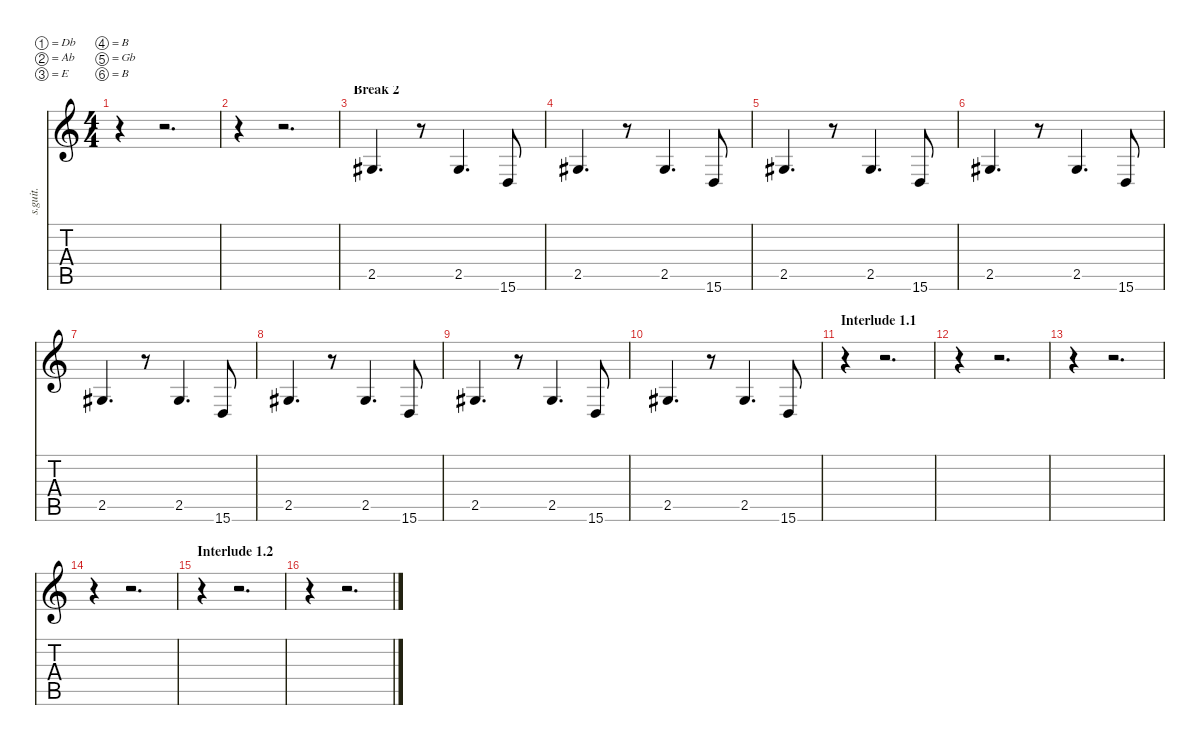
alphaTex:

\defaultSystemsLayout 4
\hideDynamics
\bracketExtendMode nobrackets
\track ("Craig Jones" "s.guit.") {instrument lead2sawtooth}
\staff {score tabs}
\tuning (Db6 Ab3 E3 B2 Gb2 B0)
\displaytranspose 12
\ts (4 4)
\tempo (210 hide)
\clef g2
\ks c
r.4{dy fff} r.2{d} |
r.4 r.2{d} |
\section ("" "Break 2")
2.5{acc #}.4{d lyrics (0 "") lyrics (1 "") lyrics (2 "") lyrics (3 "") lyrics (4 "")} r.8 2.5{acc #}.4{d lyrics (0 "") lyrics (1 "") lyrics (2 "") lyrics (3 "") lyrics (4 "")} 15.6.8{lyrics (0 "") lyrics (1 "") lyrics (2 "") lyrics (3 "") lyrics (4 "")} |
2.5{acc #}.4{d lyrics (0 "") lyrics (1 "") lyrics (2 "") lyrics (3 "") lyrics (4 "")} r.8 2.5{acc #}.4{d lyrics (0 "") lyrics (1 "") lyrics (2 "") lyrics (3 "") lyrics (4 "")} 15.6.8{lyrics (0 "") lyrics (1 "") lyrics (2 "") lyrics (3 "") lyrics (4 "")} |
2.5{acc #}.4{d lyrics (0 "") lyrics (1 "") lyrics (2 "") lyrics (3 "") lyrics (4 "")} r.8 2.5{acc #}.4{d lyrics (0 "") lyrics (1 "") lyrics (2 "") lyrics (3 "") lyrics (4 "")} 15.6.8{lyrics (0 "") lyrics (1 "") lyrics (2 "") lyrics (3 "") lyrics (4 "")} |
2.5{acc #}.4{d lyrics (0 "") lyrics (1 "") lyrics (2 "") lyrics (3 "") lyrics (4 "")} r.8 2.5{acc #}.4{d lyrics (0 "") lyrics (1 "") lyrics (2 "") lyrics (3 "") lyrics (4 "")} 15.6.8{lyrics (0 "") lyrics (1 "") lyrics (2 "") lyrics (3 "") lyrics (4 "")} |
2.5{acc #}.4{d lyrics (0 "") lyrics (1 "") lyrics (2 "") lyrics (3 "") lyrics (4 "")} r.8 2.5{acc #}.4{d lyrics (0 "") lyrics (1 "") lyrics (2 "") lyrics (3 "") lyrics (4 "")} 15.6.8{lyrics (0 "") lyrics (1 "") lyrics (2 "") lyrics (3 "") lyrics (4 "")} |
2.5{acc #}.4{d lyrics (0 "") lyrics (1 "") lyrics (2 "") lyrics (3 "") lyrics (4 "")} r.8 2.5{acc #}.4{d lyrics (0 "") lyrics (1 "") lyrics (2 "") lyrics (3 "") lyrics (4 "")} 15.6.8{lyrics (0 "") lyrics (1 "") lyrics (2 "") lyrics (3 "") lyrics (4 "")} |
2.5{acc #}.4{d lyrics (0 "") lyrics (1 "") lyrics (2 "") lyrics (3 "") lyrics (4 "")} r.8 2.5{acc #}.4{d lyrics (0 "") lyrics (1 "") lyrics (2 "") lyrics (3 "") lyrics (4 "")} 15.6.8{lyrics (0 "") lyrics (1 "") lyrics (2 "") lyrics (3 "") lyrics (4 "")} |
2.5{acc #}.4{d lyrics (0 "") lyrics (1 "") lyrics (2 "") lyrics (3 "") lyrics (4 "")} r.8 2.5{acc #}.4{d lyrics (0 "") lyrics (1 "") lyrics (2 "") lyrics (3 "") lyrics (4 "")} 15.6.8{lyrics (0 "") lyrics (1 "") lyrics (2 "") lyrics (3 "") lyrics (4 "")} |
\section ("" "Interlude 1.1")
\tempo (200 hide)
r.4 r.2{d} |
r.4 r.2{d} |
r.4 r.2{d} |
r.4 r.2{d} |
\section ("" "Interlude 1.2")
r.4 r.2{d} |
r.4 r.2{d}
